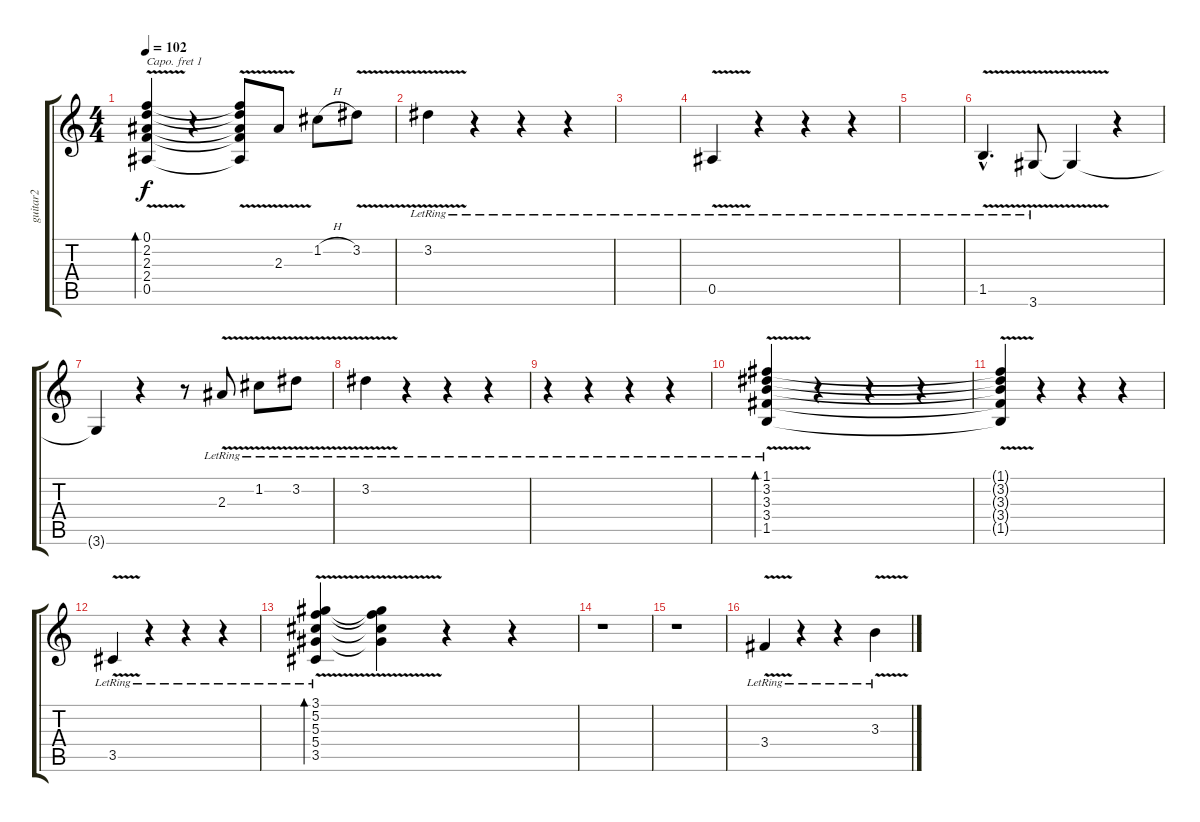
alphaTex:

\track ("guitar2" "guitar2") {instrument electricguitarmuted}
\staff {score tabs}
\capo 1
\tuning (E4 B3 G3 D3 A2 E2) {hide}
\ts (4 4)
\tempo 102
\clef g2
\ks c
(0.1 2.2 2.3{v} 2.4 0.5).4{bd 120 dy f} r.4 (0.1{t} 2.2{t} 2.3{t} 2.4{t} 0.5{t}).8 2.3{v}.8 1.2{h}.8 3.2{v}.8 |
3.2{v lr}.4{volume 16} r.4 r.4 r.4 |
|
0.5{v lr}.4 r.4 r.4 r.4 |
|
1.5{v hac lr}.4{d} 3.6{v lr}.8 3.6{t}.4 r.4 |
3.6{t}.4 r.4 r.8 2.3{v lr}.8 1.2{v lr}.8 3.2{v lr}.8 |
3.2{v lr}.4 r.4 r.4 r.4 |
r.4 r.4 r.4 r.4 |
(1.1 3.2 3.3{v} 3.4{lr} 1.5).4{bd 120} r.4 r.4 r.4 |
(1.1{t} 3.2{t} 3.3{t} 3.4{t} 1.5{t}).4 r.4 r.4 r.4 |
3.5{v lr}.4 r.4 r.4 r.4 |
(3.1 5.2 5.3{v} 5.4{lr} 3.5).4{bd 120} (3.1{t} 5.2{t} 5.3{t} 5.4{t}).4 r.4 r.4 |
r.1 |
r.1 |
3.4{v lr}.4 r.4 r.4 3.3{v lr}.4
